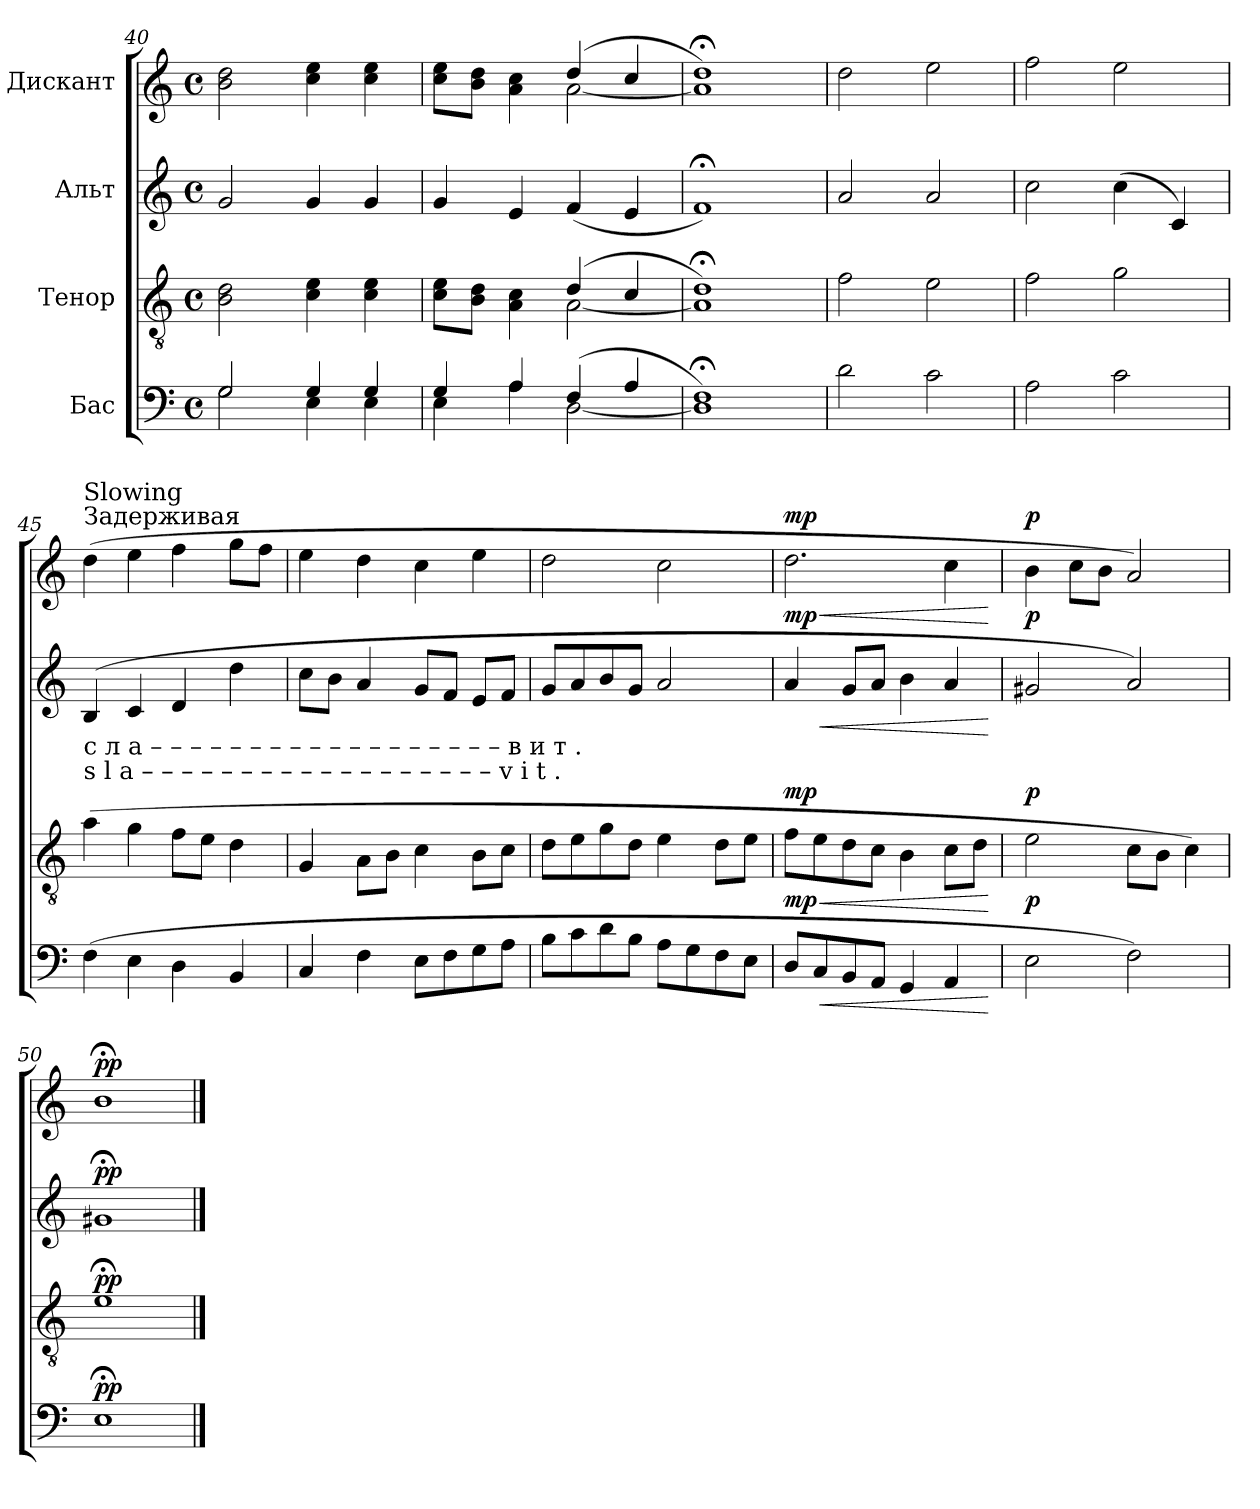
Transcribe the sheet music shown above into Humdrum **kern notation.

**kern	**dynam	**kern	**dynam	**kern	**dynam	**kern	**dynam
*part4	*part4	*part3	*part3	*part2	*part2	*part1	*part1
*staff4	*staff4	*staff3	*staff3	*staff2	*staff2	*staff1	*staff1
*I"Бас	*	*I"Тенор	*	*I"Альт	*	*I"Дискант	*
*clefF4	*	*clefGv2	*	*clefG2	*	*clefG2	*
*k[]	*	*k[]	*	*k[]	*	*k[]	*
*M4/4	*	*M4/4	*	*M4/4	*	*M4/4	*
*met(c)	*	*met(c)	*	*met(c)	*	*met(c)	*
=40	=40	=40	=40	=40	=40	=40	=40
*^	*	*	*	*	*	*	*
2G/	2G\	.	2B\ 2d\	.	2g/	.	2b\ 2dd\	.
4G/	4E\	.	4c\ 4e\	.	4g/	.	4cc\ 4ee\	.
4G/	4E\	.	4c\ 4e\	.	4g/	.	4cc\ 4ee\	.
=41	=41	=41	=41	=41	=41	=41	=41	=41
*	*	*	*^	*	*	*	*^	*
4G/	4E\	.	8c\ 8e\L	2ryy	.	4g/	.	8cc\ 8ee\L	2ryy	.
.	.	.	8B\ 8d\J	.	.	.	.	8b\ 8dd\J	.	.
4A/	4A\	.	4A\ 4c\	.	.	4e/	.	4a\ 4cc\	.	.
(4F/	[2D\	.	(4d/	[2A\	.	(4f/	.	(4dd/	[2a\	.
4A/	.	.	4c/	.	.	4e/	.	4cc/	.	.
=42	=42	=42	=42	=42	=42	=42	=42	=42	=42	=42
1F;<)	1D]	.	1d;<)	1A]	.	1f;<)	.	1dd;<)	1a]	.
*v	*v	*	*	*	*	*	*	*v	*v	*
*	*	*v	*v	*	*	*	*	*
=43	=43	=43	=43	=43	=43	=43	=43
2d\	.	2f\	.	2a/	.	2dd\	.
2c\	.	2e\	.	2a/	.	2ee\	.
=44	=44	=44	=44	=44	=44	=44	=44
2A\	.	2f\	.	2cc\	.	2ff\	.
2c\	.	2g\	.	(4cc\	.	2ee\	.
.	.	.	.	4c/)	.	.	.
!!LO:PB:g=z
=45	=45	=45	=45	=45	=45	=45	=45
*	*	*	*	*	*	*MM125	*
!	!	!	!	!	!	!LO:TX:a:t=Задерживая	!
!	!	!	!	!	!	!LO:TX:a:t=Slowing	!
!	!	!	!	!LO:TX:b:t=с л а         –         –         –         –         –         –         –         –         –         –         –         –         –         –         –         –         –         –           в и т .	!	!	!
!	!	!	!	!LO:TX:b:t=s  l a         –         –         –         –         –         –         –         –         –         –         –         –         –         –         –         –         –         –            v  i  t  .	!	!	!
(4F\	.	(4a\	.	(4B/	.	(4dd\	.
4E\	.	4g\	.	4c/	.	4ee\	.
4D\	.	8f\L	.	4d/	.	4ff\	.
.	.	8e\J	.	.	.	.	.
4BB/	.	4d\	.	4dd\	.	8gg\L	.
.	.	.	.	.	.	8ff\J	.
=46	=46	=46	=46	=46	=46	=46	=46
4C/	.	4G/	.	8cc\L	.	4ee\	.
.	.	.	.	8b\J	.	.	.
4F\	.	8A\L	.	4a/	.	4dd\	.
.	.	8B\J	.	.	.	.	.
8E\L	.	4c\	.	8g/L	.	4cc\	.
8F\	.	.	.	8f/J	.	.	.
8G\	.	8B\L	.	8e/L	.	4ee\	.
8A\J	.	8c\J	.	8f/J	.	.	.
=47	=47	=47	=47	=47	=47	=47	=47
*	*	*	*	*	*	*MM120	*
8B\L	.	8d\L	.	8g/L	.	2dd\	.
8c\	.	8e\	.	8a/	.	.	.
8d\	.	8g\	.	8b/	.	.	.
8B\J	.	8d\J	.	8g/J	.	.	.
8A\L	.	4e\	.	2a/	.	2cc\	.
8G\	.	.	.	.	.	.	.
8F\	.	8d\L	.	.	.	.	.
8E\J	.	8e\J	.	.	.	.	.
=48	=48	=48	=48	=48	=48	=48	=48
*	*	*	*	*	*	*MM100	*
!	!LO:HP:b	!	!LO:HP:b	!	!LO:HP:b	!	!LO:HP:b
!	!LO:DY:n=1:a	!	!LO:DY:n=1:a	!	!LO:DY:n=1:a	!	!LO:DY:n=1:a
8D/L	< mp	8f\L	< mp	4a/	< mp	2.dd\	< mp
8C/	.	8e\	.	.	.	.	.
8BB/	.	8d\	.	8g/L	.	.	.
8AA/J	.	8c\J	.	8a/J	.	.	.
4GG/	.	4B\	.	4b\	.	.	.
4AA/	.	8c\L	.	4a/	.	4cc\	.
.	.	8d\J	.	.	.	.	.
.	[	.	[	.	[	.	[
=49	=49	=49	=49	=49	=49	=49	=49
*	*	*	*	*	*	*MM90	*
!	!LO:DY:a	!	!LO:DY:a	!	!LO:DY:a	!	!LO:DY:a
2E\	p	2e\	p	2g#X/	p	4b\	p
.	.	.	.	.	.	8cc\L	.
.	.	.	.	.	.	8b\J	.
2F\)	.	8c\L	.	2a/)	.	2a/)	.
.	.	8B\J	.	.	.	.	.
.	.	4c\)	.	.	.	.	.
=50	=50	=50	=50	=50	=50	=50	=50
*	*	*	*	*	*	*MM80	*
!	!LO:DY:a	!	!LO:DY:a	!	!LO:DY:a	!	!LO:DY:a
1E;<	pp	1e;<	pp	1g#X;<	pp	1b;<	pp
==	==	==	==	==	==	==	==
*-	*-	*-	*-	*-	*-	*-	*-
